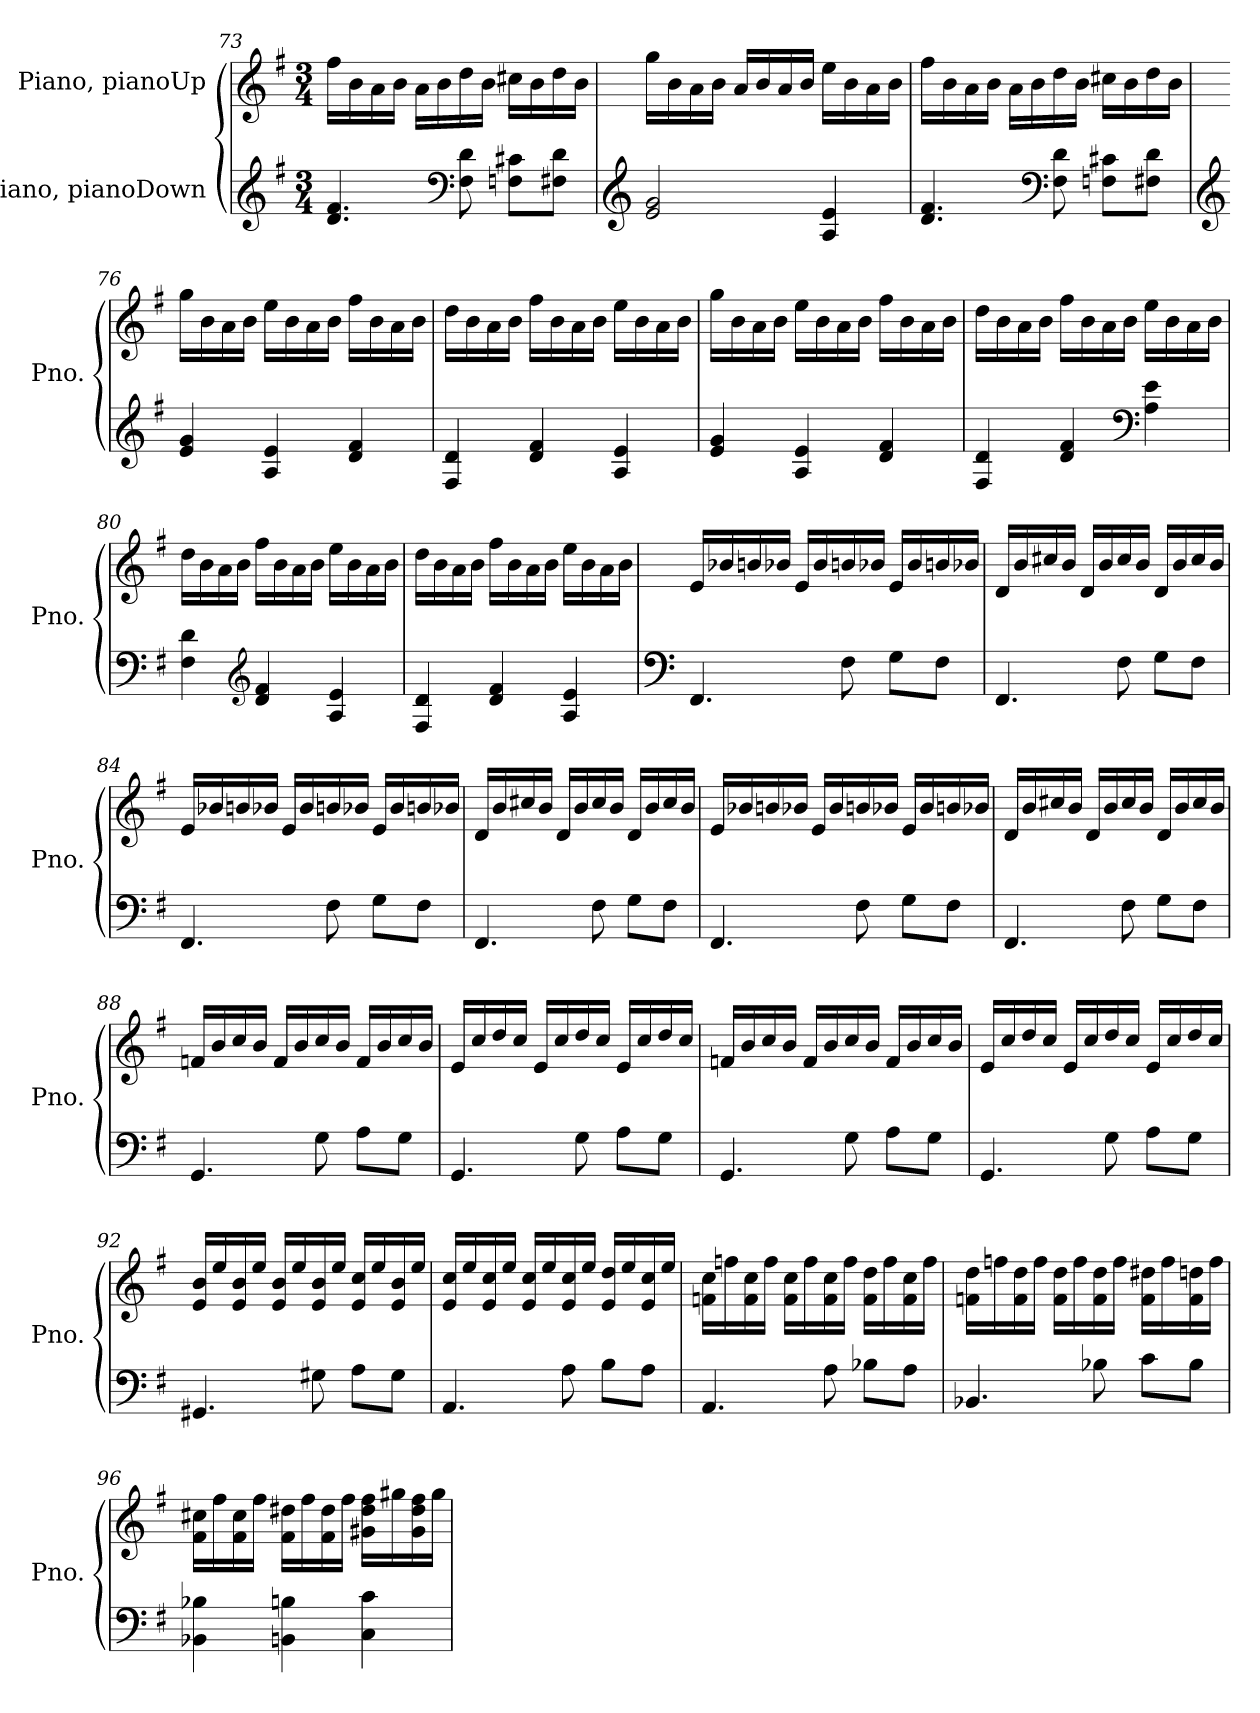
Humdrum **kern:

**kern	**kern
*part2	*part1
*staff2	*staff1
*I"Piano, pianoDown	*I"Piano, pianoUp
*I'Pno.	*I'Pno.
!!LO:LB:g=z
*clefG2	*clefG2
*k[f#]	*k[f#]
*M3/4	*M3/4
=73	=73
4.d/ 4.f#/	16ff#\LL
.	16b\
.	16a\
.	16b\JJ
.	16a\LL
.	16b\
*clefF4	*
8F#\ 8d\	16dd\
.	16b\JJ
8Fn\ 8c#X\L	16cc#X\LL
.	16b\
8F#X\ 8d\J	16dd\
.	16b\JJ
=74	=74
*clefG2	*
2e/ 2g/	16gg\LL
.	16b\
.	16a\
.	16b\JJ
.	16a/LL
.	16b/
.	16a/
.	16b/JJ
4A/ 4e/	16ee\LL
.	16b\
.	16a\
.	16b\JJ
=75	=75
4.d/ 4.f#/	16ff#\LL
.	16b\
.	16a\
.	16b\JJ
.	16a\LL
.	16b\
*clefF4	*
8F#\ 8d\	16dd\
.	16b\JJ
8Fn\ 8c#X\L	16cc#X\LL
.	16b\
8F#X\ 8d\J	16dd\
.	16b\JJ
!!LO:LB:g=z
=76	=76
*clefG2	*
4e/ 4g/	16gg\LL
.	16b\
.	16a\
.	16b\JJ
4A/ 4e/	16ee\LL
.	16b\
.	16a\
.	16b\JJ
4d/ 4f#/	16ff#\LL
.	16b\
.	16a\
.	16b\JJ
=77	=77
4F#/ 4d/	16dd\LL
.	16b\
.	16a\
.	16b\JJ
4d/ 4f#/	16ff#\LL
.	16b\
.	16a\
.	16b\JJ
4A/ 4e/	16ee\LL
.	16b\
.	16a\
.	16b\JJ
=78	=78
4e/ 4g/	16gg\LL
.	16b\
.	16a\
.	16b\JJ
4A/ 4e/	16ee\LL
.	16b\
.	16a\
.	16b\JJ
4d/ 4f#/	16ff#\LL
.	16b\
.	16a\
.	16b\JJ
!!LO:PB:g=z
=79	=79
4F#/ 4d/	16dd\LL
.	16b\
.	16a\
.	16b\JJ
4d/ 4f#/	16ff#\LL
.	16b\
.	16a\
.	16b\JJ
*clefF4	*
4A\ 4e\	16ee\LL
.	16b\
.	16a\
.	16b\JJ
=80	=80
4F#\ 4d\	16dd\LL
.	16b\
.	16a\
.	16b\JJ
*clefG2	*
4d/ 4f#/	16ff#\LL
.	16b\
.	16a\
.	16b\JJ
4A/ 4e/	16ee\LL
.	16b\
.	16a\
.	16b\JJ
=81	=81
4F#/ 4d/	16dd\LL
.	16b\
.	16a\
.	16b\JJ
4d/ 4f#/	16ff#\LL
.	16b\
.	16a\
.	16b\JJ
4A/ 4e/	16ee\LL
.	16b\
.	16a\
.	16b\JJ
!!LO:LB:g=z
=82	=82
*clefF4	*
4.FF#/	16e/LL
.	16b-X/
.	16bn/
.	16b-X/JJ
.	16e/LL
.	16b-/
8F#\	16bn/
.	16b-X/JJ
8G\L	16e/LL
.	16b-/
8F#\J	16bn/
.	16b-X/JJ
=83	=83
4.FF#/	16d/LL
.	16b/
.	16cc#X/
.	16b/JJ
.	16d/LL
.	16b/
8F#\	16cc#/
.	16b/JJ
8G\L	16d/LL
.	16b/
8F#\J	16cc#/
.	16b/JJ
!!LO:LB:g=z
=84	=84
4.FF#/	16e/LL
.	16b-X/
.	16bn/
.	16b-X/JJ
.	16e/LL
.	16b-/
8F#\	16bn/
.	16b-X/JJ
8G\L	16e/LL
.	16b-/
8F#\J	16bn/
.	16b-X/JJ
=85	=85
4.FF#/	16d/LL
.	16b/
.	16cc#X/
.	16b/JJ
.	16d/LL
.	16b/
8F#\	16cc#/
.	16b/JJ
8G\L	16d/LL
.	16b/
8F#\J	16cc#/
.	16b/JJ
!!LO:LB:g=z
=86	=86
4.FF#/	16e/LL
.	16b-X/
.	16bn/
.	16b-X/JJ
.	16e/LL
.	16b-/
8F#\	16bn/
.	16b-X/JJ
8G\L	16e/LL
.	16b-/
8F#\J	16bn/
.	16b-X/JJ
=87	=87
4.FF#/	16d/LL
.	16b/
.	16cc#X/
.	16b/JJ
.	16d/LL
.	16b/
8F#\	16cc#/
.	16b/JJ
8G\L	16d/LL
.	16b/
8F#\J	16cc#/
.	16b/JJ
=88	=88
4.GG/	16fn/LL
.	16b/
.	16cc/
.	16b/JJ
.	16f/LL
.	16b/
8G\	16cc/
.	16b/JJ
8A\L	16f/LL
.	16b/
8G\J	16cc/
.	16b/JJ
!!LO:LB:g=z
=89	=89
4.GG/	16e/LL
.	16cc/
.	16dd/
.	16cc/JJ
.	16e/LL
.	16cc/
8G\	16dd/
.	16cc/JJ
8A\L	16e/LL
.	16cc/
8G\J	16dd/
.	16cc/JJ
=90	=90
4.GG/	16fn/LL
.	16b/
.	16cc/
.	16b/JJ
.	16f/LL
.	16b/
8G\	16cc/
.	16b/JJ
8A\L	16f/LL
.	16b/
8G\J	16cc/
.	16b/JJ
=91	=91
4.GG/	16e/LL
.	16cc/
.	16dd/
.	16cc/JJ
.	16e/LL
.	16cc/
8G\	16dd/
.	16cc/JJ
8A\L	16e/LL
.	16cc/
8G\J	16dd/
.	16cc/JJ
!!LO:LB:g=z
=92	=92
4.GG#X/	16e/ 16b/LL
.	16ee/
.	16e/ 16b/
.	16ee/JJ
.	16e/ 16b/LL
.	16ee/
8G#X\	16e/ 16b/
.	16ee/JJ
8A\L	16e/ 16cc/LL
.	16ee/
8G#\J	16e/ 16b/
.	16ee/JJ
=93	=93
4.AA/	16e/ 16cc/LL
.	16ee/
.	16e/ 16cc/
.	16ee/JJ
.	16e/ 16cc/LL
.	16ee/
8A\	16e/ 16cc/
.	16ee/JJ
8B\L	16e/ 16dd/LL
.	16ee/
8A\J	16e/ 16cc/
.	16ee/JJ
=94	=94
4.AA/	16fn\ 16cc\LL
.	16ffn\
.	16f\ 16cc\
.	16ff\JJ
.	16f\ 16cc\LL
.	16ff\
8A\	16f\ 16cc\
.	16ff\JJ
8B-X\L	16f\ 16dd\LL
.	16ff\
8A\J	16f\ 16cc\
.	16ff\JJ
!!LO:PB:g=z
=95	=95
4.BB-X/	16fn\ 16dd\LL
.	16ffn\
.	16f\ 16dd\
.	16ff\JJ
.	16f\ 16dd\LL
.	16ff\
8B-X\	16f\ 16dd\
.	16ff\JJ
8c\L	16f\ 16dd#X\LL
.	16ff\
8B-\J	16f\ 16ddn\
.	16ff\JJ
=96	=96
4BB-X\ 4B-X\	16f#\ 16cc#X\LL
.	16ff#\
.	16f#\ 16cc#\
.	16ff#\JJ
4BBn\ 4Bn\	16f#\ 16dd#X\LL
.	16ff#\
.	16f#\ 16dd#\
.	16ff#\JJ
4C\ 4c\	16g#X\ 16dd#\ 16ff#\LL
.	16gg#X\
.	16g#\ 16dd#\ 16ff#\
.	16gg#\JJ
=	=
*-	*-
